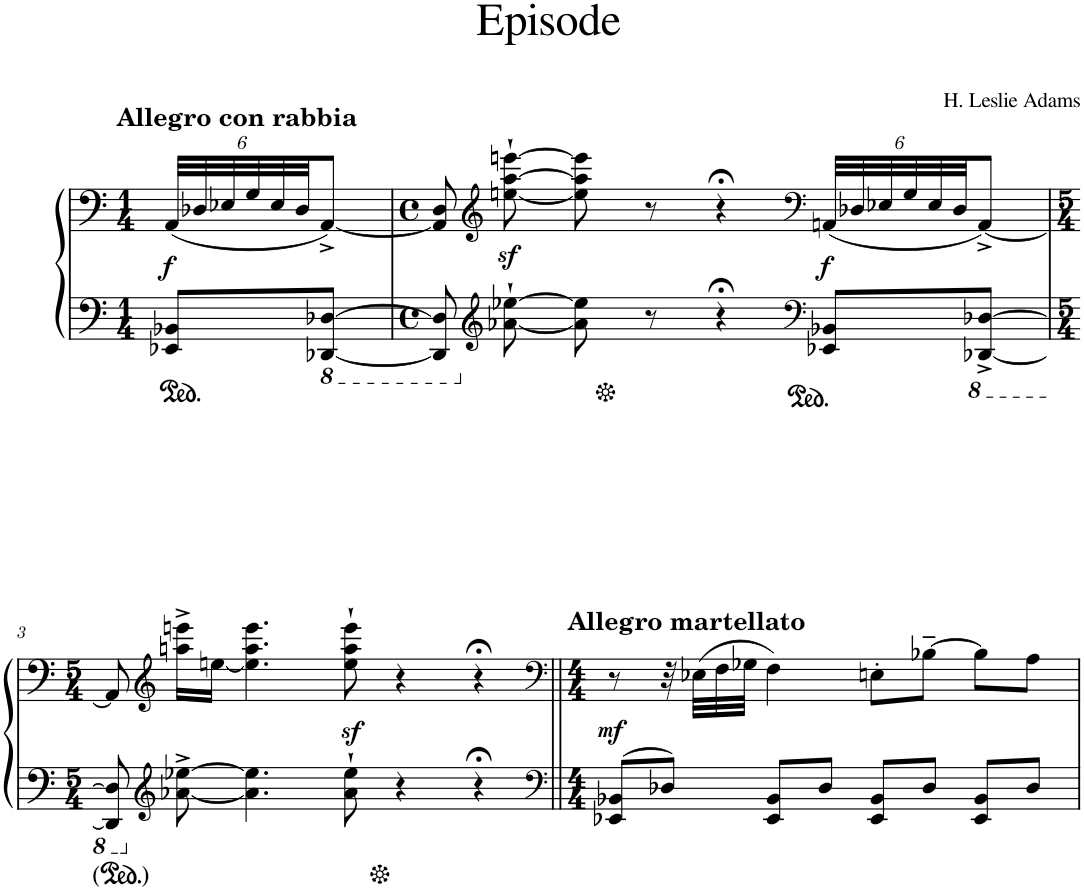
**kern	**kern	**dynam
*part1	*part1	*part1
*staff2	*staff1	*staff1/2
*I"Piano	*	*
*I'Pno.	*	*
*clefF4	*clefF4	*
*k[]	*k[]	*
*M1/4	*M1/4	*
*	*Xbrackettup	*
=1	=1	=1
!	!LO:TX:a:B:t=Allegro con rabbia	!
!	!	!LO:DY:b
8EE-X/ 8BB-X/L	(48AA/LLL	f
.	48D-X/	.
.	48E-X/	.
.	48G/	.
.	48E-/	.
.	48D-/JJ	.
*8ba	*	*
[8DDD-X/ [8DD-X/J	[8AA^/J)	.
=2	=2	=2
*M4/4	*M4/4	*
*met(c)	*met(c)	*
8DDD-/] 8DD-/]	8AA/] 8D/	.
*clefG2	*clefG2	*
*X8ba	*	*
[8a-X\` [8ee-X\`	[8een\z<` [8aa\z<` [8eeen\z<`	.
8a-\] 8ee-\]	8ee\] 8aa\] 8eee\]	.
8r	8r	.
4r;<	4r;<	.
*clefF4	*clefF4	*
!	!	!LO:DY:b
8EE-X/ 8BB-X/L	(48AAn/LLL	f
.	48D-X/	.
.	48E-X/	.
.	48G/	.
.	48E-/	.
.	48D-/JJ	.
*8ba	*	*
[8DDD-X/^ [8DD-X/^J	[8AA^/J)	.
!!LO:LB:g=z
=3	=3	=3
*M5/4	*M5/4	*
8DDD-/] 8DD-/]	8AA/]	.
*clefG2	*clefG2	*
*X8ba	*	*
[8a-X\^ [8ee-X\^	16aan\^ 16eeen\^LL	.
.	[<16een\JJ	.
4.a-\] 4.ee-\]	4.ee\] 4.aa\ 4.eee\	.
8a-\` 8ee-\`	8ee\` 8aa\` 8eee\`	.
!	!	!LO:DY:b
4r	4r	sf
4r;<	4r;<	.
=4||	=4||	=4||
*clefF4	*clefF4	*
*M4/4	*M4/4	*
!	!LO:TX:a:B:t=Allegro martellato	!
!	!	!LO:DY:a=2
8EE-X/ 8BB-X/L	8r	mf
8D-X/J	32r	.
.	(32E-X\LLL	.
.	32F\	.
.	32G-X\JJJ	.
8EE-/ 8BB-/L	4F\)	.
8D-/J	.	.
8EE-/ 8BB-/L	8En'\L	.
8D-/J	[8B-X~\J	.
8EE-/ 8BB-/L	8B-\L]	.
8D-/J	8A\J	.
=	=	=
*-	*-	*-
